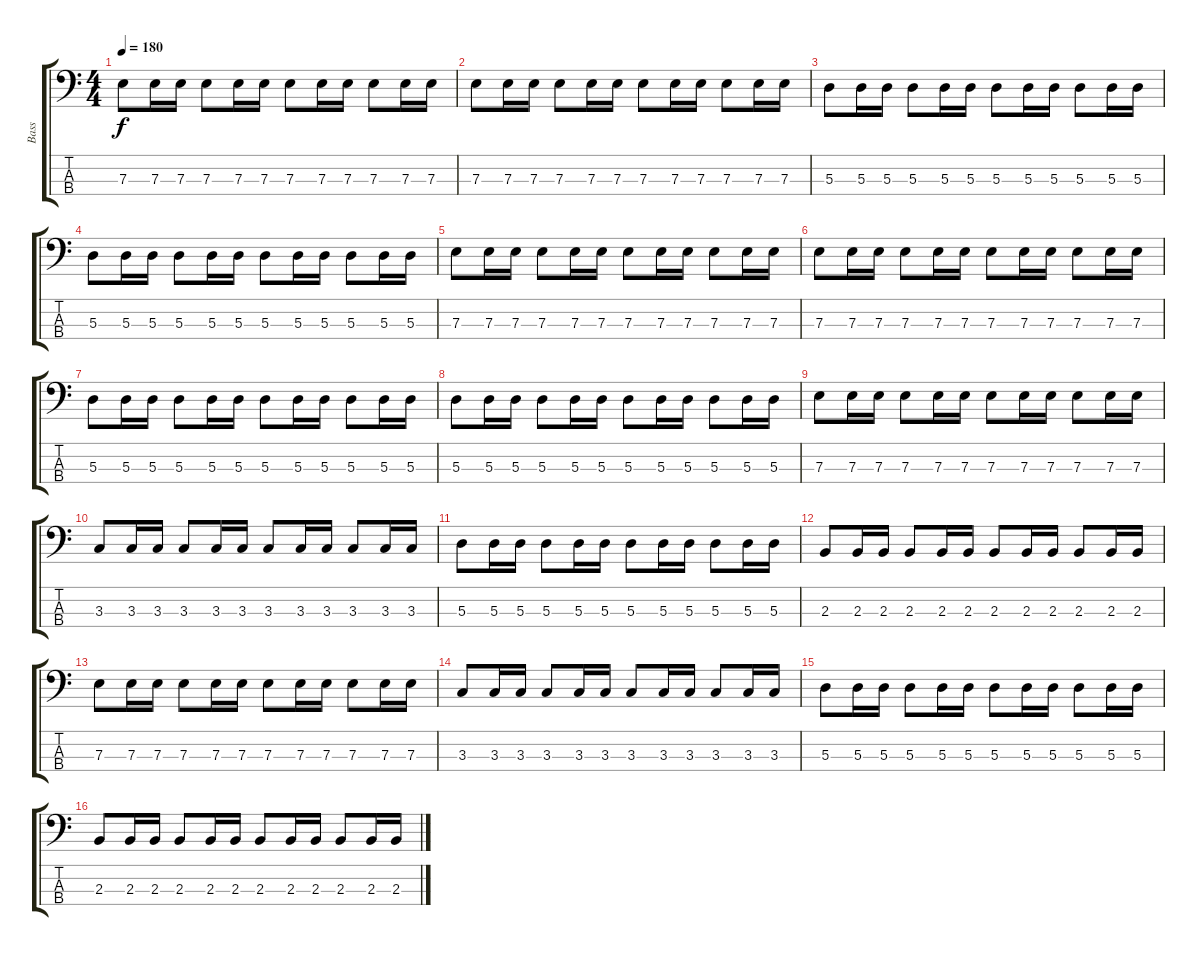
\track ("Bass" "Bass") {instrument electricbassfinger}
\staff {score tabs}
\tuning (G2 D2 A1 E1) {hide}
\ts (4 4)
\tempo 180
\clef f4
\ks c
7.3.8{dy f} 7.3.16 7.3.16 7.3.8 7.3.16 7.3.16 7.3.8 7.3.16 7.3.16 7.3.8 7.3.16 7.3.16 |
7.3.8 7.3.16 7.3.16 7.3.8 7.3.16 7.3.16 7.3.8 7.3.16 7.3.16 7.3.8 7.3.16 7.3.16 |
5.3.8 5.3.16 5.3.16 5.3.8 5.3.16 5.3.16 5.3.8 5.3.16 5.3.16 5.3.8 5.3.16 5.3.16 |
5.3.8 5.3.16 5.3.16 5.3.8 5.3.16 5.3.16 5.3.8 5.3.16 5.3.16 5.3.8 5.3.16 5.3.16 |
7.3.8 7.3.16 7.3.16 7.3.8 7.3.16 7.3.16 7.3.8 7.3.16 7.3.16 7.3.8 7.3.16 7.3.16 |
7.3.8 7.3.16 7.3.16 7.3.8 7.3.16 7.3.16 7.3.8 7.3.16 7.3.16 7.3.8 7.3.16 7.3.16 |
5.3.8 5.3.16 5.3.16 5.3.8 5.3.16 5.3.16 5.3.8 5.3.16 5.3.16 5.3.8 5.3.16 5.3.16 |
5.3.8 5.3.16 5.3.16 5.3.8 5.3.16 5.3.16 5.3.8 5.3.16 5.3.16 5.3.8 5.3.16 5.3.16 |
7.3.8 7.3.16 7.3.16 7.3.8 7.3.16 7.3.16 7.3.8 7.3.16 7.3.16 7.3.8 7.3.16 7.3.16 |
3.3.8 3.3.16 3.3.16 3.3.8 3.3.16 3.3.16 3.3.8 3.3.16 3.3.16 3.3.8 3.3.16 3.3.16 |
5.3.8 5.3.16 5.3.16 5.3.8 5.3.16 5.3.16 5.3.8 5.3.16 5.3.16 5.3.8 5.3.16 5.3.16 |
2.3.8 2.3.16 2.3.16 2.3.8 2.3.16 2.3.16 2.3.8 2.3.16 2.3.16 2.3.8 2.3.16 2.3.16 |
7.3.8 7.3.16 7.3.16 7.3.8 7.3.16 7.3.16 7.3.8 7.3.16 7.3.16 7.3.8 7.3.16 7.3.16 |
3.3.8 3.3.16 3.3.16 3.3.8 3.3.16 3.3.16 3.3.8 3.3.16 3.3.16 3.3.8 3.3.16 3.3.16 |
5.3.8 5.3.16 5.3.16 5.3.8 5.3.16 5.3.16 5.3.8 5.3.16 5.3.16 5.3.8 5.3.16 5.3.16 |
2.3.8 2.3.16 2.3.16 2.3.8 2.3.16 2.3.16 2.3.8 2.3.16 2.3.16 2.3.8 2.3.16 2.3.16
